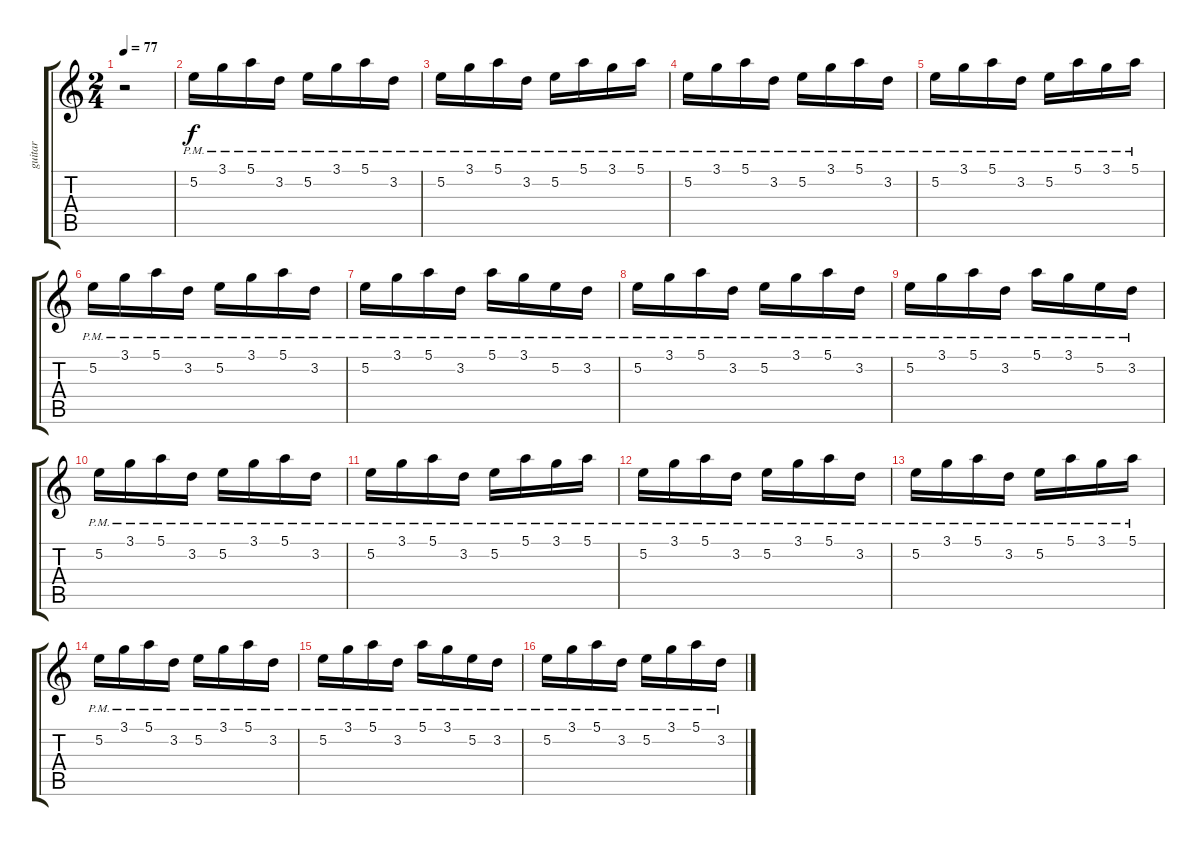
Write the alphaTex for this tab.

\track ("guitar    solo   one" "guitar    ") {instrument overdrivenguitar}
\staff {score tabs}
\tuning (E4 B3 G3 D3 A2 E2) {hide}
\ts (2 4)
\tempo 77
\clef g2
\ks c
r.2{dy f} |
5.2{pm}.16 3.1{pm}.16 5.1{pm}.16 3.2{pm}.16 5.2{pm}.16 3.1{pm}.16 5.1{pm}.16 3.2{pm}.16 |
5.2{pm}.16 3.1{pm}.16 5.1{pm}.16 3.2{pm}.16 5.2{pm}.16 5.1{pm}.16 3.1{pm}.16 5.1{pm}.16 |
5.2{pm}.16 3.1{pm}.16 5.1{pm}.16 3.2{pm}.16 5.2{pm}.16 3.1{pm}.16 5.1{pm}.16 3.2{pm}.16 |
5.2{pm}.16 3.1{pm}.16 5.1{pm}.16 3.2{pm}.16 5.2{pm}.16 5.1{pm}.16 3.1{pm}.16 5.1{pm}.16 |
5.2{pm}.16 3.1{pm}.16 5.1{pm}.16 3.2{pm}.16 5.2{pm}.16 3.1{pm}.16 5.1{pm}.16 3.2{pm}.16 |
5.2{pm}.16 3.1{pm}.16 5.1{pm}.16 3.2{pm}.16 5.1{pm}.16 3.1{pm}.16 5.2{pm}.16 3.2{pm}.16 |
5.2{pm}.16 3.1{pm}.16 5.1{pm}.16 3.2{pm}.16 5.2{pm}.16 3.1{pm}.16 5.1{pm}.16 3.2{pm}.16 |
5.2{pm}.16 3.1{pm}.16 5.1{pm}.16 3.2{pm}.16 5.1{pm}.16 3.1{pm}.16 5.2{pm}.16 3.2{pm}.16 |
5.2{pm}.16 3.1{pm}.16 5.1{pm}.16 3.2{pm}.16 5.2{pm}.16 3.1{pm}.16 5.1{pm}.16 3.2{pm}.16 |
5.2{pm}.16 3.1{pm}.16 5.1{pm}.16 3.2{pm}.16 5.2{pm}.16 5.1{pm}.16 3.1{pm}.16 5.1{pm}.16 |
5.2{pm}.16 3.1{pm}.16 5.1{pm}.16 3.2{pm}.16 5.2{pm}.16 3.1{pm}.16 5.1{pm}.16 3.2{pm}.16 |
5.2{pm}.16 3.1{pm}.16 5.1{pm}.16 3.2{pm}.16 5.2{pm}.16 5.1{pm}.16 3.1{pm}.16 5.1{pm}.16 |
5.2{pm}.16 3.1{pm}.16 5.1{pm}.16 3.2{pm}.16 5.2{pm}.16 3.1{pm}.16 5.1{pm}.16 3.2{pm}.16 |
5.2{pm}.16 3.1{pm}.16 5.1{pm}.16 3.2{pm}.16 5.1{pm}.16 3.1{pm}.16 5.2{pm}.16 3.2{pm}.16 |
5.2{pm}.16 3.1{pm}.16 5.1{pm}.16 3.2{pm}.16 5.2{pm}.16 3.1{pm}.16 5.1{pm}.16 3.2{pm}.16
